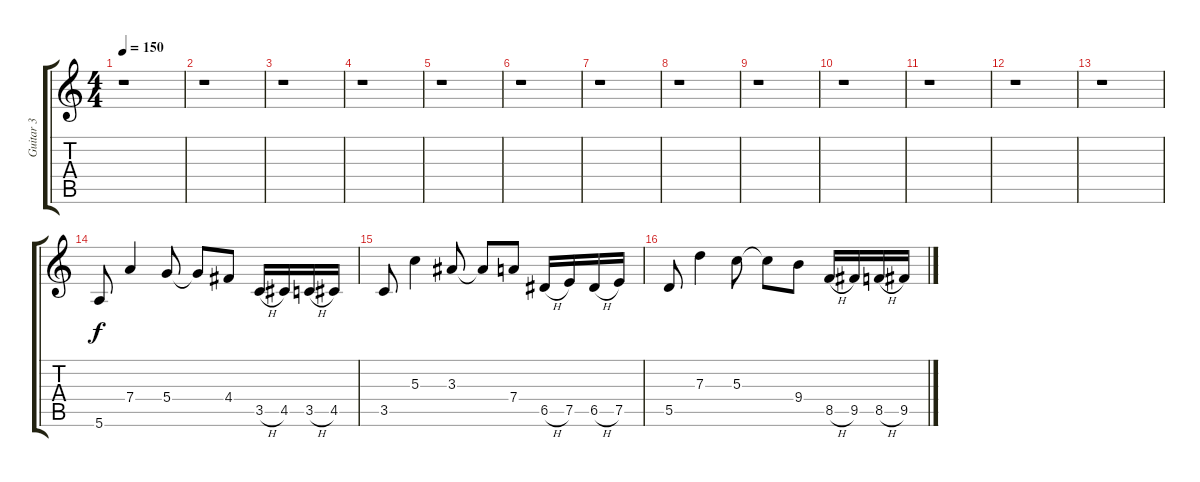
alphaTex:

\track ("Guitar 3" "Guitar 3") {instrument overdrivenguitar}
\staff {score tabs}
\tuning (E4 B3 G3 D3 A2 E2) {hide}
\ts (4 4)
\tempo 150
\clef g2
\ks c
r.1{dy f} |
r.1 |
r.1 |
r.1 |
r.1 |
r.1 |
r.1 |
r.1 |
r.1 |
r.1 |
r.1 |
r.1 |
r.1 |
5.6.8 7.4.4 5.4.8 5.4{t}.8 4.4.8 3.5{h}.16 4.5.16 3.5{h}.16 4.5.16 |
3.5.8 5.3.4 3.3.8 3.3{t}.8 7.4.8 6.5{h}.16 7.5.16 6.5{h}.16 7.5.16 |
5.5.8 7.3.4 5.3.8 5.3{t}.8 9.4.8 8.5{h}.16 9.5.16 8.5{h}.16 9.5.16
